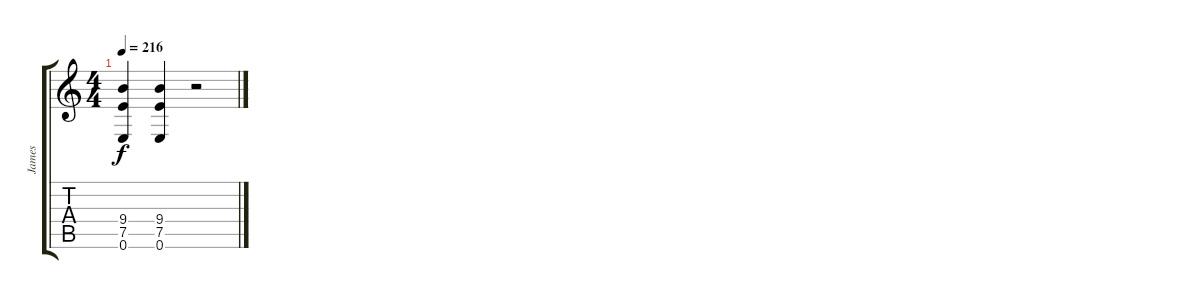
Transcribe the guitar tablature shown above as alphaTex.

\track ("James" "James") {instrument distortionguitar}
\staff {score tabs}
\tuning (E4 B3 G3 D3 A2 E2) {hide}
\ts (4 4)
\tempo 216
\clef g2
\ks c
(9.4 7.5 0.6).4{dy f} (9.4 7.5 0.6).4 r.2
